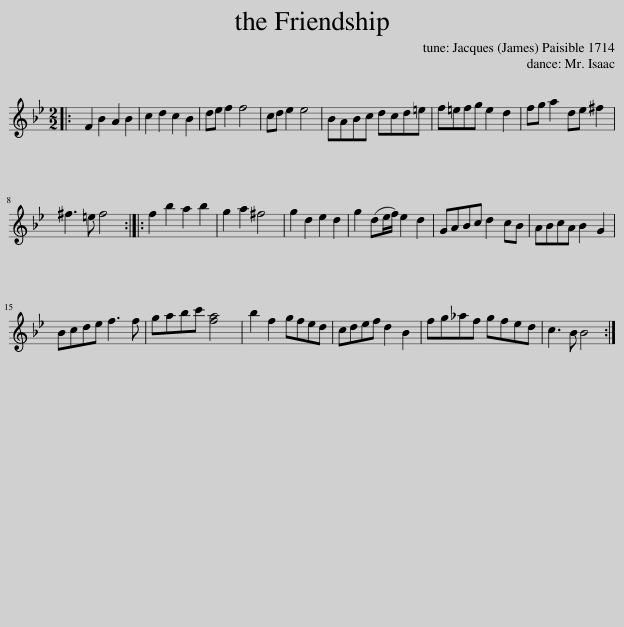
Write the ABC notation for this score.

X:1
L:1/8
M:2/2
I:linebreak $
K:Bb
V:1 treble
V:1
|: F2 B2 A2 B2 | c2 d2 c2 B2 | de f2 f4 | cd e2 e4 | BABc dcd=e | %5
 f=efg e2 d2 | fg a2 de ^f2 |$ ^f3 =e f4 :: f2 b2 a2 b2 | g2 a2 ^f4 | %10
 g2 d2 e2 d2 | g2 (de/f/) e2 d2 | GABc d2 cB | ABcA B2 G2 |$ Bcde f3 f | %15
 gabc' [fa]4 | b2 f2 gfed | cdef d2 B2 | fg_af gfed | c3 B B4 :| %20
